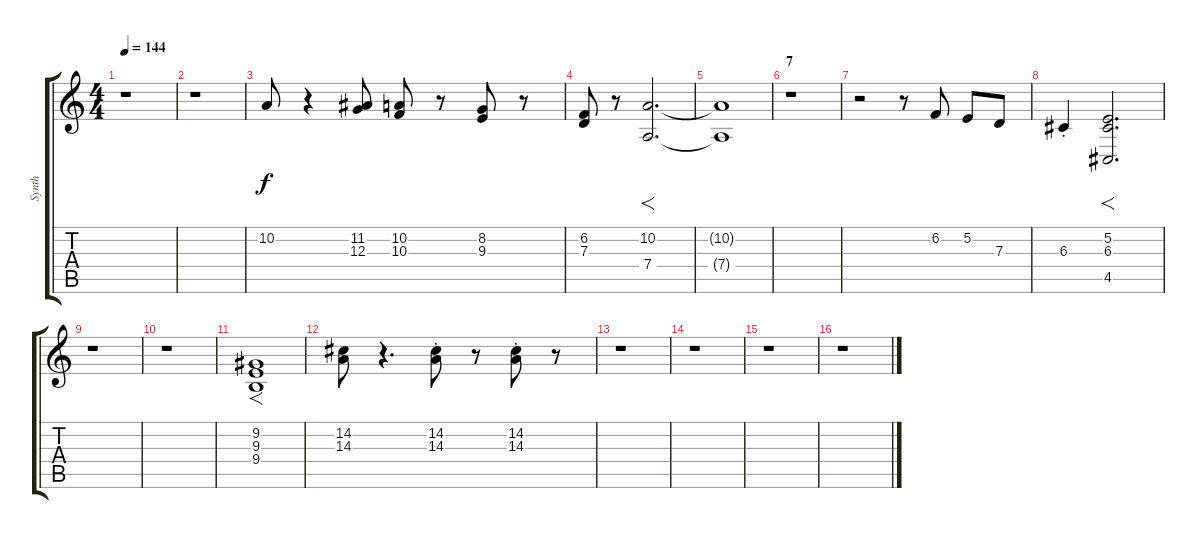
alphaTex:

\track ("Synth" "Synth") {instrument brasssection}
\staff {score tabs}
\tuning (E4 B3 G3 D3 A2 E2) {hide}
\ts (4 4)
\tempo 144
\clef g2
\ks c
r.1{dy f} |
r.1 |
10.2.8 r.4 (11.2 12.3).8 (10.2 10.3).8 r.8 (8.2 9.3).8 r.8 |
(6.2 7.3).8 r.8 (10.2 7.4).2{f d} |
(10.2{t} 7.4{t}).1 |
\section ("" "7")
r.1 |
r.2 r.8 6.2.8 5.2.8 7.3.8 |
6.3{st}.4 (5.2 6.3 4.5).2{f d} |
r.1 |
r.1 |
(9.2 9.3 9.4).1{f} |
(14.2 14.3).8 r.4{d} (14.2{st} 14.3{st}).8 r.8 (14.2{st} 14.3{st}).8 r.8 |
r.1 |
r.1 |
r.1 |
r.1
